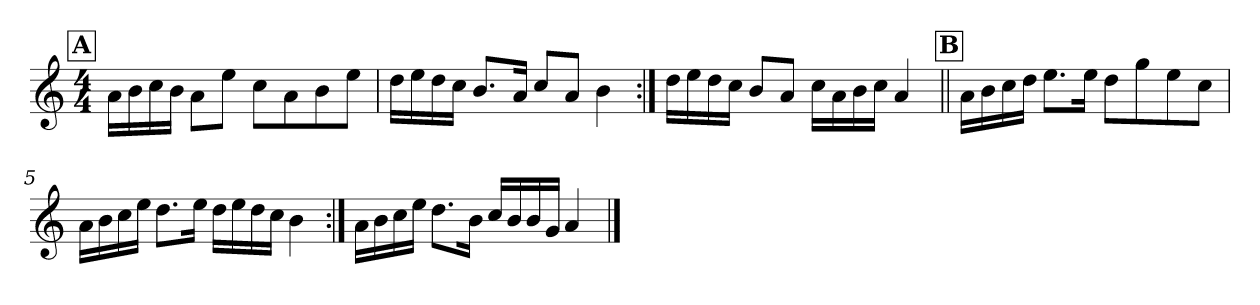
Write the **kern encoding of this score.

**kern
*part1
*staff1
*clefG2
*k[]
*M4/4
!!LO:REH:place=s1:a:B:fs=14:t=A
=1
16a\LL
16b\
16cc\
16b\JJ
8a\L
8ee\J
8cc\L
8a\
8b\
8ee\J
=2
16dd\LL
16ee\
16dd\
16cc\JJ
8.b/L
16a/Jk
8cc/L
8a/J
4b\
=3:|!
16dd\LL
16ee\
16dd\
16cc\JJ
8b/L
8a/J
16cc\LL
16a\
16b\
16cc\JJ
4a/
!!LO:REH:place=s1:a:B:fs=14:t=B
=4||
16a\LL
16b\
16cc\
16dd\JJ
8.ee\L
16ee\Jk
8dd\L
8gg\
8ee\
8cc\J
!!LO:LB:g=z
=5
16a\LL
16b\
16cc\
16ee\JJ
8.dd\L
16ee\Jk
16dd\LL
16ee\
16dd\
16cc\JJ
4b\
=6:|!
16a\LL
16b\
16cc\
16ee\JJ
8.dd\L
16b\Jk
16cc/LL
16b/
16b/
16g/JJ
4a/
==
*-
